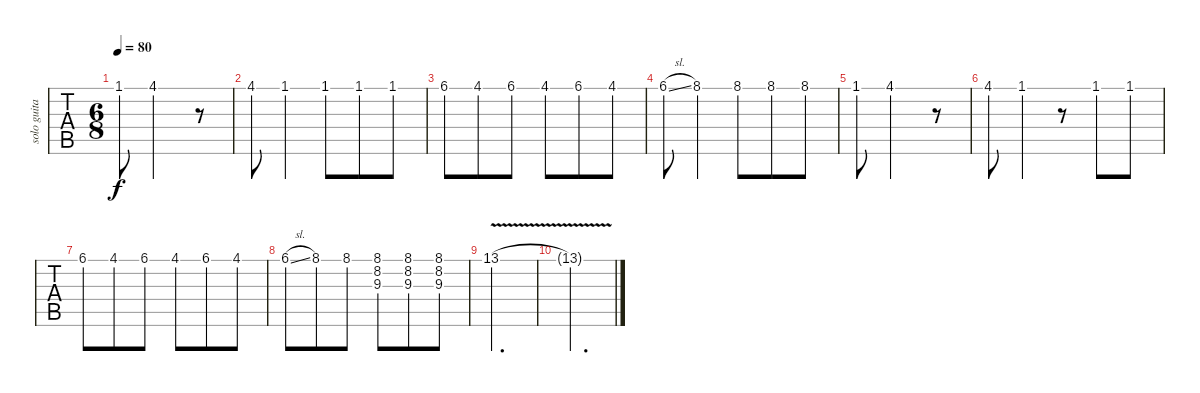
\track ("solo guitar" "solo guita") {instrument electricguitarclean}
\staff {tabs}
\tuning (E4 B3 G3 D3 A2 E2) {hide}
\ts (6 8)
\tempo 80
\clef g2
\ks fminor
1.1.8{dy f} 4.1.2 r.8 |
4.1.8 1.1.4 1.1{st}.8 1.1{st}.8 1.1{st}.8 |
6.1.8 4.1.8 6.1.8 4.1.8 6.1.8 4.1.8 |
6.1{sl}.8 8.1.4 8.1{st}.8 8.1{st}.8 8.1{st}.8 |
1.1.8 4.1.2 r.8 |
4.1.8 1.1.4 r.8 1.1{st}.8 1.1{st}.8 |
6.1.8 4.1.8 6.1.8 4.1.8 6.1.8 4.1.8 |
6.1{sl}.8 8.1{st}.8 8.1{st}.8 (8.1{st} 8.2{st} 9.3{st}).8 (8.1{st} 8.2{st} 9.3{st}).8 (8.1{st} 8.2{st} 9.3{st}).8 |
13.1{v}.2{d} |
13.1{t}.2{d}
